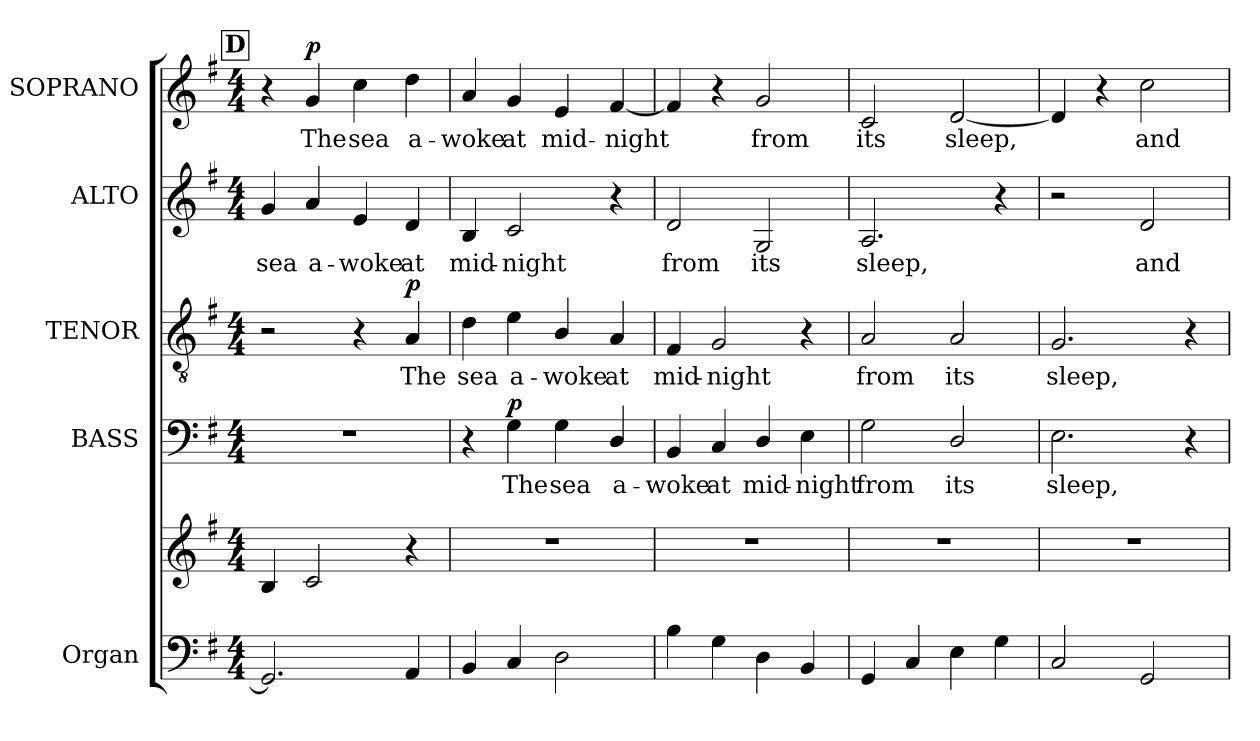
**kern	**kern	**kern	**text	**dynam	**kern	**text	**dynam	**kern	**text	**kern	**text	**dynam
*part5	*part5	*part4	*part4	*part4	*part3	*part3	*part3	*part2	*part2	*part1	*part1	*part1
*staff6	*staff5	*staff4	*staff4	*staff4	*staff3	*staff3	*staff3	*staff2	*staff2	*staff1	*staff1	*staff1
*I"Organ	*	*I"BASS	*	*	*I"TENOR	*	*	*I"ALTO	*	*I"SOPRANO	*	*
*I'Org.	*	*I'B.	*	*	*I'T.	*	*	*I'A.	*	*I'S.	*	*
!!LO:LB:g=z
*clefF4	*clefG2	*clefF4	*	*	*clefGv2	*	*	*clefG2	*	*clefG2	*	*
*	*	*	*	*	*ITrd7c12	*	*	*	*	*	*	*
*k[f#]	*k[f#]	*k[f#]	*	*	*k[f#]	*	*	*k[f#]	*	*k[f#]	*	*
*G:	*G:	*G:	*	*	*G:	*	*	*G:	*	*G:	*	*
*M4/4	*M4/4	*M4/4	*	*	*M4/4	*	*	*M4/4	*	*M4/4	*	*
!!LO:REH:place=s1:B:color=#000000:enc=box:fs=19.1405:t=D
=81	=81	=81	=81	=81	=81	=81	=81	=81	=81	=81	=81	=81
!	!	!	!	!	!	!	!	!	!LO:LY:b:color=#000000	!	!	!
2.GGi/]	4Bi/	1r	.	.	2r	.	.	4gi/	sea	4r	.	.
!	!	!	!	!	!	!	!	!	!LO:LY:b:color=#000000	!	!	!
!	!	!	!	!	!	!	!	!	!	!	!LO:LY:b:color=#000000	!
.	2ci/	.	.	.	.	.	.	4ai/	a-	4gi/	The	p
!	!	!	!	!	!	!	!	!	!LO:LY:b:color=#000000	!	!	!
!	!	!	!	!	!	!	!	!	!	!	!LO:LY:b:color=#000000	!
.	.	.	.	.	4r	.	.	4ei/	-woke	4cci\	sea	.
!	!	!	!	!	!	!LO:LY:b:color=#000000	!	!	!	!	!	!
!	!	!	!	!	!	!	!	!	!LO:LY:b:color=#000000	!	!	!
!	!	!	!	!	!	!	!	!	!	!	!LO:LY:b:color=#000000	!
4AAi/	4r	.	.	.	4AAi/	The	p	4di/	at	4ddi\	a-	.
=82	=82	=82	=82	=82	=82	=82	=82	=82	=82	=82	=82	=82
!	!	!	!	!	!	!LO:LY:b:color=#000000	!	!	!	!	!	!
!	!	!	!	!	!	!	!	!	!LO:LY:b:color=#000000	!	!	!
!	!	!	!	!	!	!	!	!	!	!	!LO:LY:b:color=#000000	!
4BBi/	1r	4r	.	.	4Di\	sea	.	4Bi/	mid-	4ai/	-woke	.
!	!	!	!LO:LY:b:color=#000000	!	!	!	!	!	!	!	!	!
!	!	!	!	!	!	!LO:LY:b:color=#000000	!	!	!	!	!	!
!	!	!	!	!	!	!	!	!	!LO:LY:b:color=#000000	!	!	!
!	!	!	!	!	!	!	!	!	!	!	!LO:LY:b:color=#000000	!
4Ci/	.	4Gi\	The	p	4Ei\	a-	.	2ci/	-night	4gi/	at	.
!	!	!	!LO:LY:b:color=#000000	!	!	!	!	!	!	!	!	!
!	!	!	!	!	!	!LO:LY:b:color=#000000	!	!	!	!	!	!
!	!	!	!	!	!	!	!	!	!	!	!LO:LY:b:color=#000000	!
2Di\	.	4Gi\	sea	.	4BBi/	-woke	.	.	.	4ei/	mid-	.
!	!	!	!LO:LY:b:color=#000000	!	!	!	!	!	!	!	!	!
!	!	!	!	!	!	!LO:LY:b:color=#000000	!	!	!	!	!	!
!	!	!	!	!	!	!	!	!	!	!	!LO:LY:b:color=#000000	!
.	.	4Di/	a-	.	4AAi/	at	.	4r	.	[4f#i/	-night	.
=83	=83	=83	=83	=83	=83	=83	=83	=83	=83	=83	=83	=83
!	!	!	!LO:LY:b:color=#000000	!	!	!	!	!	!	!	!	!
!	!	!	!	!	!	!LO:LY:b:color=#000000	!	!	!	!	!	!
!	!	!	!	!	!	!	!	!	!LO:LY:b:color=#000000	!	!	!
4Bi\	1r	4BBi/	-woke	.	4FF#i/	mid-	.	2di/	from	4f#i/]	.	.
!	!	!	!LO:LY:b:color=#000000	!	!	!	!	!	!	!	!	!
!	!	!	!	!	!	!LO:LY:b:color=#000000	!	!	!	!	!	!
4Gi\	.	4Ci/	at	.	2GGi/	-night	.	.	.	4r	.	.
!	!	!	!LO:LY:b:color=#000000	!	!	!	!	!	!	!	!	!
!	!	!	!	!	!	!	!	!	!LO:LY:b:color=#000000	!	!	!
!	!	!	!	!	!	!	!	!	!	!	!LO:LY:b:color=#000000	!
4Di\	.	4Di/	mid-	.	.	.	.	2Gi/	its	2gi/	from	.
!	!	!	!LO:LY:b:color=#000000	!	!	!	!	!	!	!	!	!
4BBi/	.	4Ei\	-night	.	4r	.	.	.	.	.	.	.
=84	=84	=84	=84	=84	=84	=84	=84	=84	=84	=84	=84	=84
!	!	!	!LO:LY:b:color=#000000	!	!	!	!	!	!	!	!	!
!	!	!	!	!	!	!LO:LY:b:color=#000000	!	!	!	!	!	!
!	!	!	!	!	!	!	!	!	!LO:LY:b:color=#000000	!	!	!
!	!	!	!	!	!	!	!	!	!	!	!LO:LY:b:color=#000000	!
4GGi/	1r	2Gi\	from	.	2AAi/	from	.	2.Ai/	sleep,	2ci/	its	.
4Ci/	.	.	.	.	.	.	.	.	.	.	.	.
!	!	!	!LO:LY:b:color=#000000	!	!	!	!	!	!	!	!	!
!	!	!	!	!	!	!LO:LY:b:color=#000000	!	!	!	!	!	!
!	!	!	!	!	!	!	!	!	!	!	!LO:LY:b:color=#000000	!
4Ei\	.	2Di/	its	.	2AAi/	its	.	.	.	[2di/	sleep,	.
4Gi\	.	.	.	.	.	.	.	4r	.	.	.	.
=85	=85	=85	=85	=85	=85	=85	=85	=85	=85	=85	=85	=85
!	!	!	!LO:LY:b:color=#000000	!	!	!	!	!	!	!	!	!
!	!	!	!	!	!	!LO:LY:b:color=#000000	!	!	!	!	!	!
2Ci/	1r	2.Ei\	sleep,	.	2.GGi/	sleep,	.	2r	.	4di/]	.	.
.	.	.	.	.	.	.	.	.	.	4r	.	.
!	!	!	!	!	!	!	!	!	!LO:LY:b:color=#000000	!	!	!
!	!	!	!	!	!	!	!	!	!	!	!LO:LY:b:color=#000000	!
2GGi/	.	.	.	.	.	.	.	2di/	and	2cci\	and	.
.	.	4r	.	.	4r	.	.	.	.	.	.	.
=	=	=	=	=	=	=	=	=	=	=	=	=
*-	*-	*-	*-	*-	*-	*-	*-	*-	*-	*-	*-	*-
